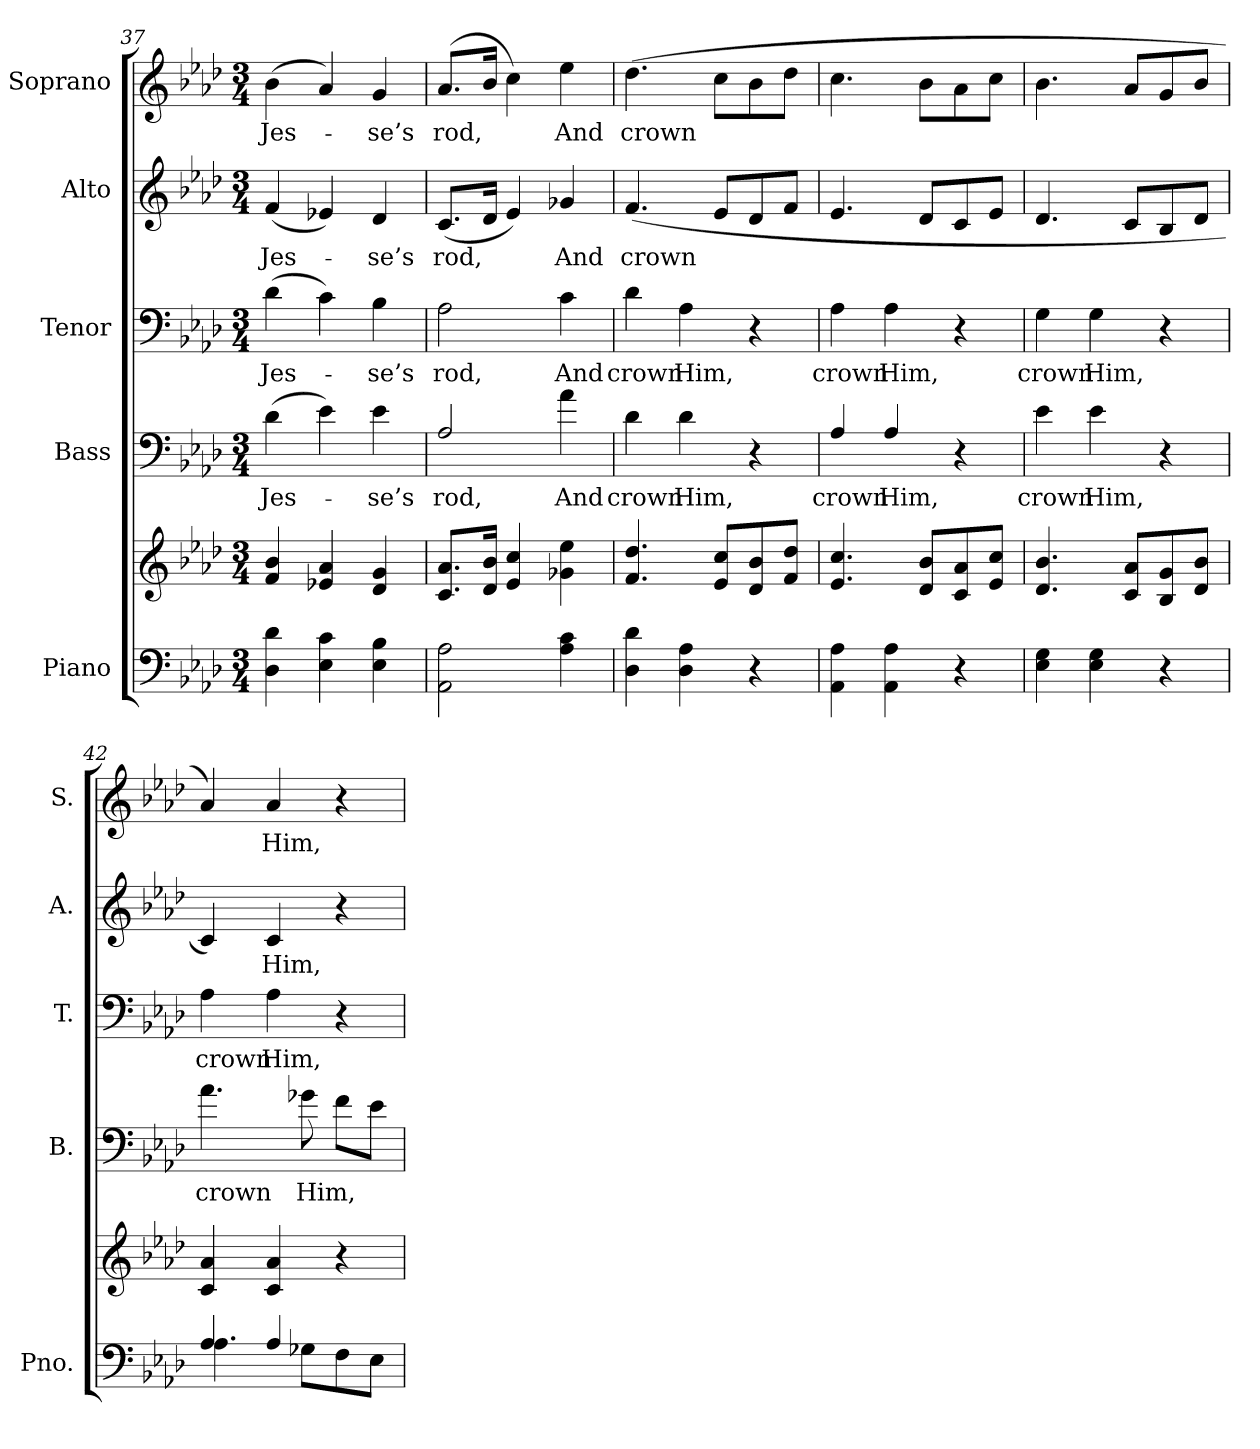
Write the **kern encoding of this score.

**kern	**kern	**kern	**text	**kern	**text	**kern	**text	**kern	**text
*part5	*part5	*part4	*part4	*part3	*part3	*part2	*part2	*part1	*part1
*staff6	*staff5	*staff4	*staff4	*staff3	*staff3	*staff2	*staff2	*staff1	*staff1
*I"Piano	*	*I"Bass	*	*I"Tenor	*	*I"Alto	*	*I"Soprano	*
*I'Pno.	*	*I'B.	*	*I'T.	*	*I'A.	*	*I'S.	*
!!LO:PB:g=z
*clefF4	*clefG2	*clefF4	*	*clefF4	*	*clefG2	*	*clefG2	*
*	*	*ITrd7c12	*	*	*	*	*	*	*
*k[b-e-a-d-]	*k[b-e-a-d-]	*k[b-e-a-d-]	*	*k[b-e-a-d-]	*	*k[b-e-a-d-]	*	*k[b-e-a-d-]	*
*f:	*f:	*f:	*	*f:	*	*f:	*	*f:	*
*M3/4	*M3/4	*M3/4	*	*M3/4	*	*M3/4	*	*M3/4	*
=37	=37	=37	=37	=37	=37	=37	=37	=37	=37
!	!	!	!LO:LY:b:color=#000000	!	!	!	!	!	!
!	!	!	!	!	!LO:LY:b:color=#000000	!	!	!	!
!	!	!	!	!	!	!	!LO:LY:b:color=#000000	!	!
!	!	!	!	!	!	!	!	!	!LO:LY:b:color=#000000
4D-i\ 4d-i	((4fi/ 4b-i	(4D-i\	Jes-	(4d-i\	Jes-	(4fi/	Jes-	(4b-i\	Jes-
4E-i\ 4ci	4e-Xi/ 4a-i	4E-i\)	.	4ci\)	.	4e-Xi/)	.	4a-i/)	.
!	!	!	!LO:LY:b:color=#000000	!	!	!	!	!	!
!	!	!	!	!	!LO:LY:b:color=#000000	!	!	!	!
!	!	!	!	!	!	!	!LO:LY:b:color=#000000	!	!
!	!	!	!	!	!	!	!	!	!LO:LY:b:color=#000000
4E-i\ 4B-i	4d-i/ 4gi	4E-i\	-se’s	4B-i\	-se’s	4d-i/	-se’s	4gi/	-se’s
=38	=38	=38	=38	=38	=38	=38	=38	=38	=38
!	!	!	!LO:LY:b:color=#000000	!	!	!	!	!	!
!	!	!	!	!	!LO:LY:b:color=#000000	!	!	!	!
!	!	!	!	!	!	!	!LO:LY:b:color=#000000	!	!
!	!	!	!	!	!	!	!	!	!LO:LY:b:color=#000000
2AA-i\ 2A-i	((8.ci/ 8.a-iL	2AA-i/	rod,	2A-i\	rod,	(8.ci/L	rod,	(8.a-i/L	rod,
.	16d-i/ 16b-iJk	.	.	.	.	16d-i/Jk	.	16b-i/Jk	.
.	4e-i/ 4cci	.	.	.	.	4e-i/)	.	4cci\)	.
!	!	!	!LO:LY:b:color=#000000	!	!	!	!	!	!
!	!	!	!	!	!LO:LY:b:color=#000000	!	!	!	!
!	!	!	!	!	!	!	!LO:LY:b:color=#000000	!	!
!	!	!	!	!	!	!	!	!	!LO:LY:b:color=#000000
4A-i\ 4ci	4g-Xi\ 4ee-i	4A-i\	And	4ci\	And	4g-Xi/	And	4ee-i\	And
=39	=39	=39	=39	=39	=39	=39	=39	=39	=39
!	!	!	!LO:LY:b:color=#000000	!	!	!	!	!	!
!	!	!	!	!	!LO:LY:b:color=#000000	!	!	!	!
!	!	!	!	!	!	!	!LO:LY:b:color=#000000	!	!
!	!	!	!	!	!	!	!	!	!LO:LY:b:color=#000000
4D-i\ 4d-i	((4.fi/ 4.dd-i	4D-i\	crown	4d-i\	crown	(4.fi/	crown	(4.dd-i\	crown
!	!	!	!LO:LY:b:color=#000000	!	!	!	!	!	!
!	!	!	!	!	!LO:LY:b:color=#000000	!	!	!	!
4D-i\ 4A-i	.	4D-i\	Him,	4A-i\	Him,	.	.	.	.
.	8e-i/ 8cciL	.	.	.	.	8e-i/L	.	8cci\L	.
4r	8d-i/ 8b-i	4r	.	4r	.	8d-i/	.	8b-i\	.
.	8fi/ 8dd-iJ	.	.	.	.	8fi/J	.	8dd-i\J	.
=40	=40	=40	=40	=40	=40	=40	=40	=40	=40
!	!	!	!LO:LY:b:color=#000000	!	!	!	!	!	!
!	!	!	!	!	!LO:LY:b:color=#000000	!	!	!	!
4AA-i\ 4A-i	4.e-i/ 4.cci	4AA-i/	crown	4A-i\	crown	4.e-i/	.	4.cci\	.
!	!	!	!LO:LY:b:color=#000000	!	!	!	!	!	!
!	!	!	!	!	!LO:LY:b:color=#000000	!	!	!	!
4AA-i\ 4A-i	.	4AA-i/	Him,	4A-i\	Him,	.	.	.	.
.	8d-i/ 8b-iL	.	.	.	.	8d-i/L	.	8b-i\L	.
4r	8ci/ 8a-i	4r	.	4r	.	8ci/	.	8a-i\	.
.	8e-i/ 8cciJ	.	.	.	.	8e-i/J	.	8cci\J	.
=41	=41	=41	=41	=41	=41	=41	=41	=41	=41
!	!	!	!LO:LY:b:color=#000000	!	!	!	!	!	!
!	!	!	!	!	!LO:LY:b:color=#000000	!	!	!	!
4E-i\ 4Gi	4.d-i/ 4.b-i	4E-i\	crown	4Gi\	crown	4.d-i/	.	4.b-i\	.
!	!	!	!LO:LY:b:color=#000000	!	!	!	!	!	!
!	!	!	!	!	!LO:LY:b:color=#000000	!	!	!	!
4E-i\ 4Gi	.	4E-i\	Him,	4Gi\	Him,	.	.	.	.
.	8ci/ 8a-iL	.	.	.	.	8ci/L	.	8a-i/L	.
4r	8B-i/ 8gi	4r	.	4r	.	8B-i/	.	8gi/	.
.	8d-i/ 8b-iJ	.	.	.	.	8d-i/J	.	8b-i/J	.
=42	=42	=42	=42	=42	=42	=42	=42	=42	=42
*^	*	*	*	*	*	*	*	*	*
!	!	!	!	!LO:LY:b:color=#000000	!	!	!	!	!	!
!	!	!	!	!	!	!LO:LY:b:color=#000000	!	!	!	!
4A-i/	4.A-i\	4ci/ 4a-i	4.A-i\	crown	4A-i\	crown	4ci/)	.	4a-i/)	.
!	!	!	!	!	!	!LO:LY:b:color=#000000	!	!	!	!
!	!	!	!	!	!	!	!	!LO:LY:b:color=#000000	!	!
!	!	!	!	!	!	!	!	!	!	!LO:LY:b:color=#000000
4A-i/	.	4ci/ 4a-i	.	.	4A-i\	Him,	4ci/	Him,	4a-i/	Him,
!	!	!	!	!LO:LY:b:color=#000000	!	!	!	!	!	!
.	8G-Xi\L	.	8G-Xi\	Him,	.	.	.	.	.	.
4ryy	8Fi\	4r	8Fi\L	.	4r	.	4r	.	4r	.
.	8E-i\J	.	8E-i\J	.	.	.	.	.	.	.
*v	*v	*	*	*	*	*	*	*	*	*
=	=	=	=	=	=	=	=	=	=
*-	*-	*-	*-	*-	*-	*-	*-	*-	*-
